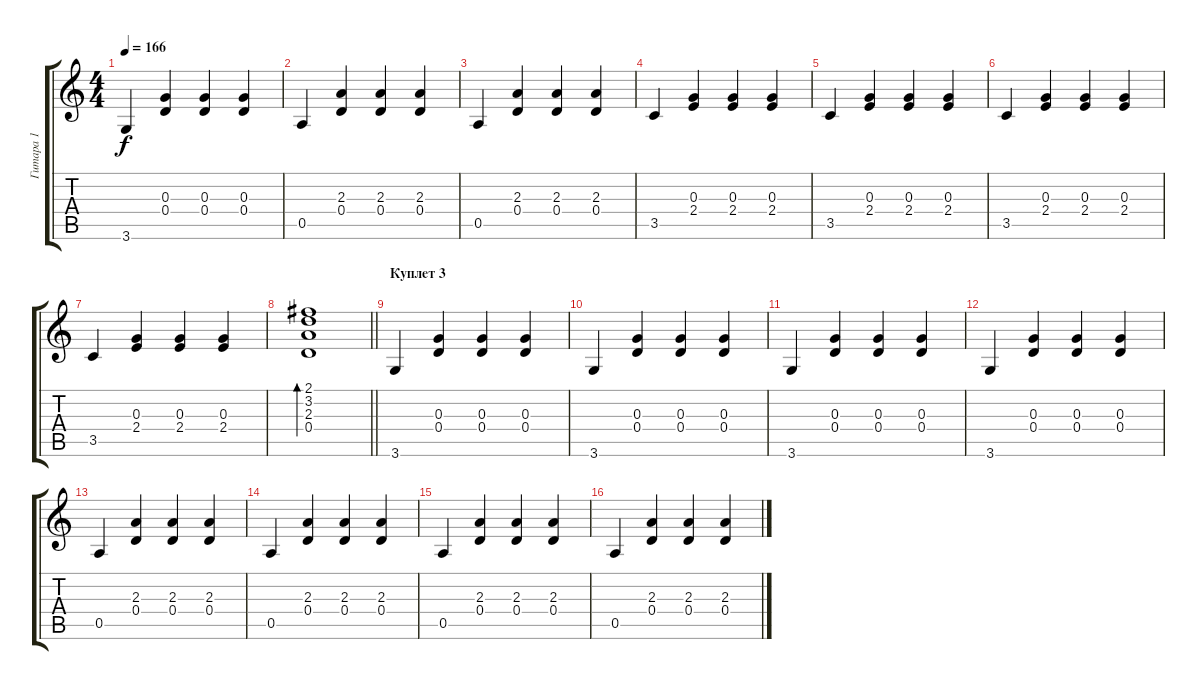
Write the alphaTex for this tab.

\track ("Гитара 1" "Гитара 1") {instrument acousticguitarsteel}
\staff {score tabs}
\tuning (E4 B3 G3 D3 A2 E2) {hide}
\ts (4 4)
\tempo 166
\clef g2
\ks c
3.6.4{dy f} (0.3 0.4).4 (0.3 0.4).4 (0.3 0.4).4 |
0.5.4 (2.3 0.4).4 (2.3 0.4).4 (2.3 0.4).4 |
0.5.4 (2.3 0.4).4 (2.3 0.4).4 (2.3 0.4).4 |
3.5.4 (0.3 2.4).4 (0.3 2.4).4 (0.3 2.4).4 |
3.5.4 (0.3 2.4).4 (0.3 2.4).4 (0.3 2.4).4 |
3.5.4 (0.3 2.4).4 (0.3 2.4).4 (0.3 2.4).4 |
3.5.4 (0.3 2.4).4 (0.3 2.4).4 (0.3 2.4).4 |
\barLineRight lightlight
(2.1 3.2 2.3 0.4).1{bd 480} |
\section ("" "Куплет 3")
3.6.4 (0.3 0.4).4 (0.3 0.4).4 (0.3 0.4).4 |
3.6.4 (0.3 0.4).4 (0.3 0.4).4 (0.3 0.4).4 |
3.6.4 (0.3 0.4).4 (0.3 0.4).4 (0.3 0.4).4 |
3.6.4 (0.3 0.4).4 (0.3 0.4).4 (0.3 0.4).4 |
0.5.4 (2.3 0.4).4 (2.3 0.4).4 (2.3 0.4).4 |
0.5.4 (2.3 0.4).4 (2.3 0.4).4 (2.3 0.4).4 |
0.5.4 (2.3 0.4).4 (2.3 0.4).4 (2.3 0.4).4 |
0.5.4 (2.3 0.4).4 (2.3 0.4).4 (2.3 0.4).4
